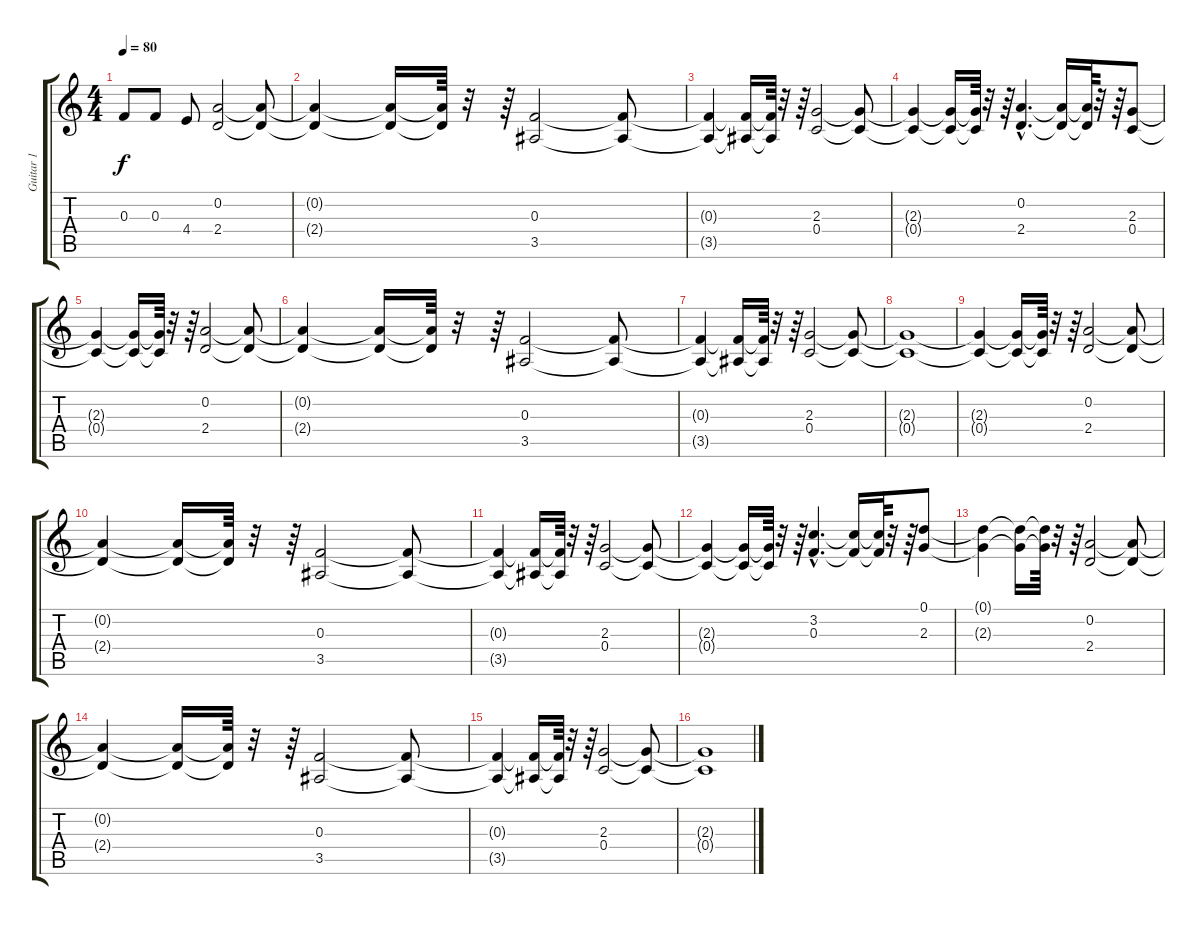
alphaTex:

\track ("Guitar 1" "Guitar 1") {instrument distortionguitar}
\staff {score tabs}
\tuning (D4 A3 F3 C3 G2 D2) {hide}
\ts (4 4)
\tempo 80
\clef g2
\ks c
0.3.8{dy f} 0.3.8 4.4.8 (0.2 2.4).2 (0.2{t} 2.4{t}).8 |
(0.2{t} 2.4{t}).4 (0.2{t} 2.4{t}).16 (0.2{t} 2.4{t}).64 r.32 r.64 (0.3 3.5).2 (0.3{t} 3.5{t}).8 |
(0.3{t} 3.5{t}).4 (0.3{t} 3.5{t}).16 (0.3{t} 3.5{t}).64 r.32 r.64 (2.3 0.4).2 (2.3{t} 0.4{t}).8 |
(2.3{t} 0.4{t}).4 (2.3{t} 0.4{t}).16 (2.3{t} 0.4{t}).64 r.32 r.64 (0.2{hac} 2.4{hac}).4{d} (0.2{t} 2.4{t}).16 (0.2{t} 2.4{t}).64 r.32 r.64 (2.3 0.4).8 |
(2.3{t} 0.4{t}).4 (2.3{t} 0.4{t}).16 (2.3{t} 0.4{t}).64 r.32 r.64 (0.2 2.4).2 (0.2{t} 2.4{t}).8 |
(0.2{t} 2.4{t}).4 (0.2{t} 2.4{t}).16 (0.2{t} 2.4{t}).64 r.32 r.64 (0.3 3.5).2 (0.3{t} 3.5{t}).8 |
(0.3{t} 3.5{t}).4 (0.3{t} 3.5{t}).16 (0.3{t} 3.5{t}).64 r.32 r.64 (2.3 0.4).2 (2.3{t} 0.4{t}).8 |
(2.3{t} 0.4{t}).1 |
(2.3{t} 0.4{t}).4 (2.3{t} 0.4{t}).16 (2.3{t} 0.4{t}).64 r.32 r.64 (0.2 2.4).2 (0.2{t} 2.4{t}).8 |
(0.2{t} 2.4{t}).4 (0.2{t} 2.4{t}).16 (0.2{t} 2.4{t}).64 r.32 r.64 (0.3 3.5).2 (0.3{t} 3.5{t}).8 |
(0.3{t} 3.5{t}).4 (0.3{t} 3.5{t}).16 (0.3{t} 3.5{t}).64 r.32 r.64 (2.3 0.4).2 (2.3{t} 0.4{t}).8 |
(2.3{t} 0.4{t}).4 (2.3{t} 0.4{t}).16 (2.3{t} 0.4{t}).64 r.32 r.64 (3.2{hac} 0.3{hac}).4{d} (3.2{t} 0.3{t}).16 (3.2{t} 0.3{t}).64 r.32 r.64 (0.1 2.3).8 |
(0.1{t} 2.3{t}).4 (0.1{t} 2.3{t}).16 (0.1{t} 2.3{t}).64 r.32 r.64 (0.2 2.4).2 (0.2{t} 2.4{t}).8 |
(0.2{t} 2.4{t}).4 (0.2{t} 2.4{t}).16 (0.2{t} 2.4{t}).64 r.32 r.64 (0.3 3.5).2 (0.3{t} 3.5{t}).8 |
(0.3{t} 3.5{t}).4 (0.3{t} 3.5{t}).16 (0.3{t} 3.5{t}).64 r.32 r.64 (2.3 0.4).2 (2.3{t} 0.4{t}).8 |
(2.3{t} 0.4{t}).1
